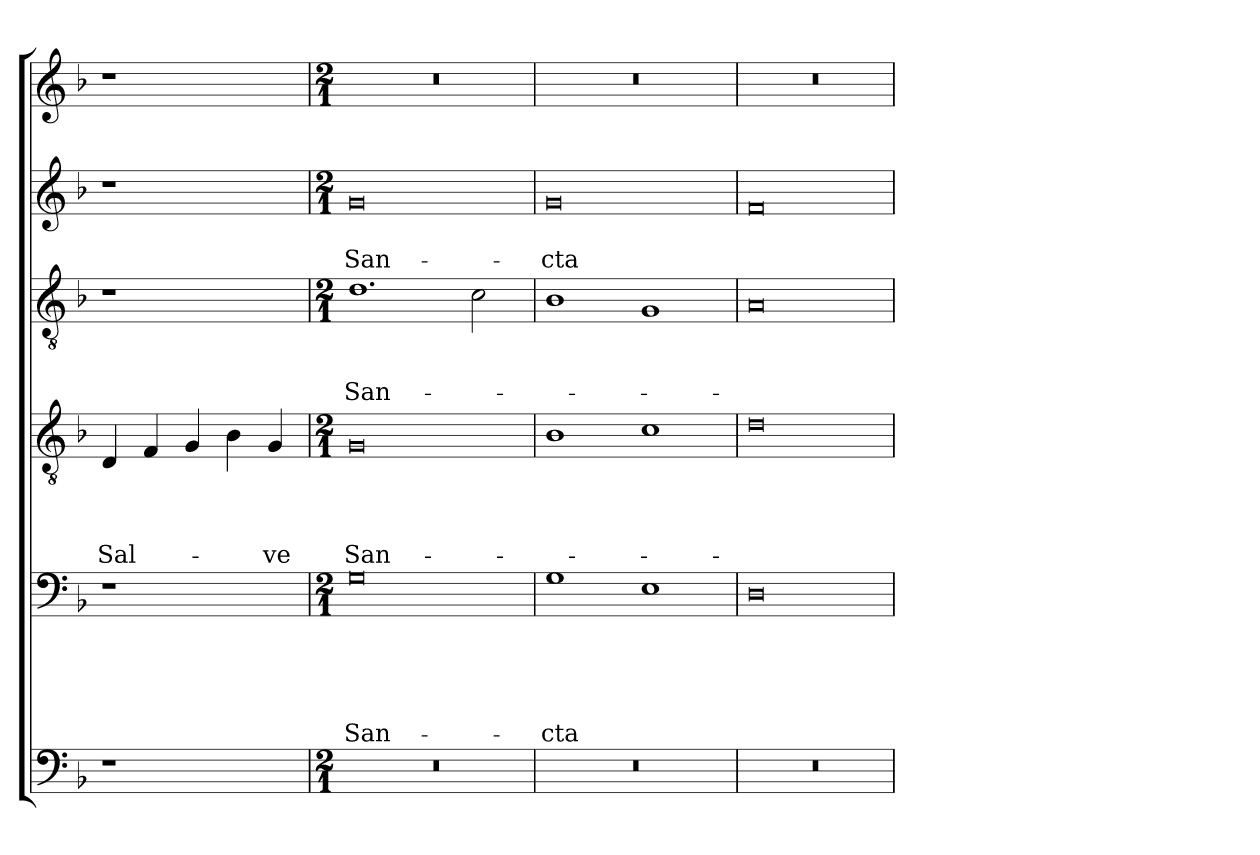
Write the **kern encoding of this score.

**kern	**kern	**text	**text	**text	**text	**text	**kern	**text	**text	**text	**text	**kern	**text	**text	**text	**kern	**text	**text	**kern
*part6	*part5	*part5	*part5	*part5	*part5	*part5	*part4	*part4	*part4	*part4	*part4	*part3	*part3	*part3	*part3	*part2	*part2	*part2	*part1
*staff6	*staff5	*staff5	*staff5	*staff5	*staff5	*staff5	*staff4	*staff4	*staff4	*staff4	*staff4	*staff3	*staff3	*staff3	*staff3	*staff2	*staff2	*staff2	*staff1
*clefF4	*clefF4	*	*	*	*	*	*clefGv2	*	*	*	*	*clefGv2	*	*	*	*clefG2	*	*	*clefG2
*k[b-]	*k[b-]	*	*	*	*	*	*k[b-]	*	*	*	*	*k[b-]	*	*	*	*k[b-]	*	*	*k[b-]
*F:	*F:	*	*	*	*	*	*F:	*	*	*	*	*F:	*	*	*	*F:	*	*	*F:
=1	=1	=1	=1	=1	=1	=1	=1	=1	=1	=1	=1	=1	=1	=1	=1	=1	=1	=1	=1
!	!	!	!	!	!	!	!LO:N:head=solid	!	!	!	!LO:LY:b	!	!	!	!	!	!	!	!
1r	1r	.	.	.	.	.	4D	.	.	.	Sal-	1r	.	.	.	1r	.	.	1r
!	!	!	!	!	!	!	!LO:N:head=solid	!	!	!	!	!	!	!	!	!	!	!	!
.	.	.	.	.	.	.	4F	.	.	.	.	.	.	.	.	.	.	.	.
!	!	!	!	!	!	!	!LO:N:head=solid	!	!	!	!	!	!	!	!	!	!	!	!
.	.	.	.	.	.	.	4G	.	.	.	.	.	.	.	.	.	.	.	.
!	!	!	!	!	!	!	!LO:N:head=solid	!	!	!	!	!	!	!	!	!	!	!	!
.	.	.	.	.	.	.	4B-	.	.	.	.	.	.	.	.	.	.	.	.
!	!	!	!	!	!	!	!LO:N:head=solid	!	!	!	!LO:LY:b	!	!	!	!	!	!	!	!
4ryy	4ryy	.	.	.	.	.	4G	.	.	.	-ve	4ryy	.	.	.	4ryy	.	.	4ryy
=2	=2	=2	=2	=2	=2	=2	=2	=2	=2	=2	=2	=2	=2	=2	=2	=2	=2	=2	=2
*M2/1	*M2/1	*	*	*	*	*	*M2/1	*	*	*	*	*M2/1	*	*	*	*M2/1	*	*	*M2/1
!	!	!	!	!	!	!LO:LY:b	!	!	!	!	!LO:LY:b	!	!	!	!LO:LY:b	!	!	!LO:LY:b	!
0r	0G	.	.	.	.	San-	0G	.	.	.	San-	1.d	.	.	San-	0g	.	San-	0r
.	.	.	.	.	.	.	.	.	.	.	.	2c\	.	.	.	.	.	.	.
=3	=3	=3	=3	=3	=3	=3	=3	=3	=3	=3	=3	=3	=3	=3	=3	=3	=3	=3	=3
!	!	!	!	!	!	!LO:LY:b	!	!	!	!	!	!	!	!	!	!	!	!LO:LY:b	!
0r	1G	.	.	.	.	-cta	1B-	.	.	.	.	1B-	.	.	.	0g	.	-cta	0r
.	1E	.	.	.	.	.	1c	.	.	.	.	1G	.	.	.	.	.	.	.
=4	=4	=4	=4	=4	=4	=4	=4	=4	=4	=4	=4	=4	=4	=4	=4	=4	=4	=4	=4
0r	0D	.	.	.	.	.	0d	.	.	.	.	0A	.	.	.	0f	.	.	0r
=	=	=	=	=	=	=	=	=	=	=	=	=	=	=	=	=	=	=	=
*-	*-	*-	*-	*-	*-	*-	*-	*-	*-	*-	*-	*-	*-	*-	*-	*-	*-	*-	*-
